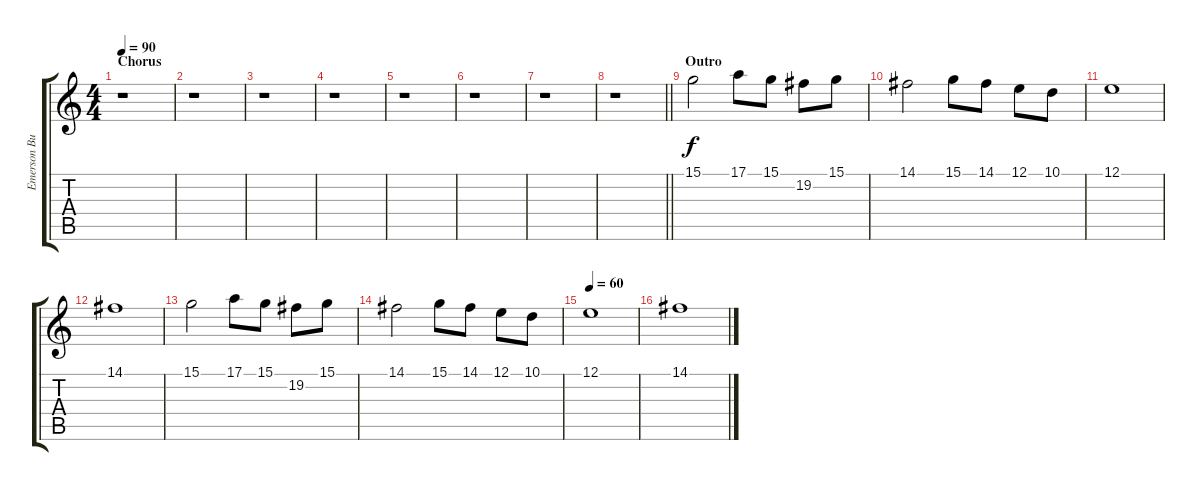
\track ("Emerson Burton (Keyboard)" "Emerson Bu") {instrument flute}
\staff {score tabs}
\tuning (E4 B3 G3 D3 A2 E2) {hide}
\ts (4 4)
\section ("" "Chorus")
\tempo 90
\clef g2
\ks c
r.1{dy f} |
r.1 |
r.1 |
r.1 |
r.1 |
r.1 |
r.1 |
\barLineRight lightlight
r.1 |
\section ("" "Outro")
15.1.2 17.1.8 15.1.8 19.2.8 15.1.8 |
14.1.2 15.1.8 14.1.8 12.1.8 10.1.8 |
12.1.1 |
14.1.1 |
15.1.2 17.1.8 15.1.8 19.2.8 15.1.8 |
14.1.2 15.1.8 14.1.8 12.1.8 10.1.8 |
\tempo 60
12.1.1 |
14.1.1
